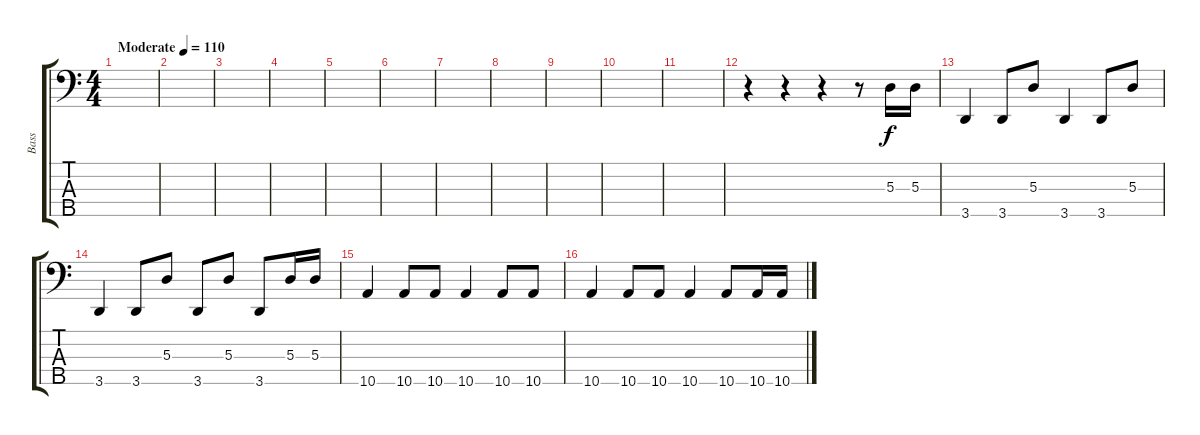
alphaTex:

\track ("Bass" "Bass") {instrument electricbassfinger}
\staff {score tabs}
\tuning (G2 D2 A1 E1 B0) {hide}
\ts (4 4)
\tempo (110 "Moderate")
\clef f4
\ks c
|
|
|
|
|
|
|
|
|
|
|
r.4 r.4 r.4 r.8 5.3.16 5.3.16 |
3.5.4 3.5.8 5.3.8 3.5.4 3.5.8 5.3.8 |
3.5.4 3.5.8 5.3.8 3.5.8 5.3.8 3.5.8 5.3.16 5.3.16 |
10.5.4 10.5.8 10.5.8 10.5.4 10.5.8 10.5.8 |
10.5.4 10.5.8 10.5.8 10.5.4 10.5.8 10.5.16 10.5.16
